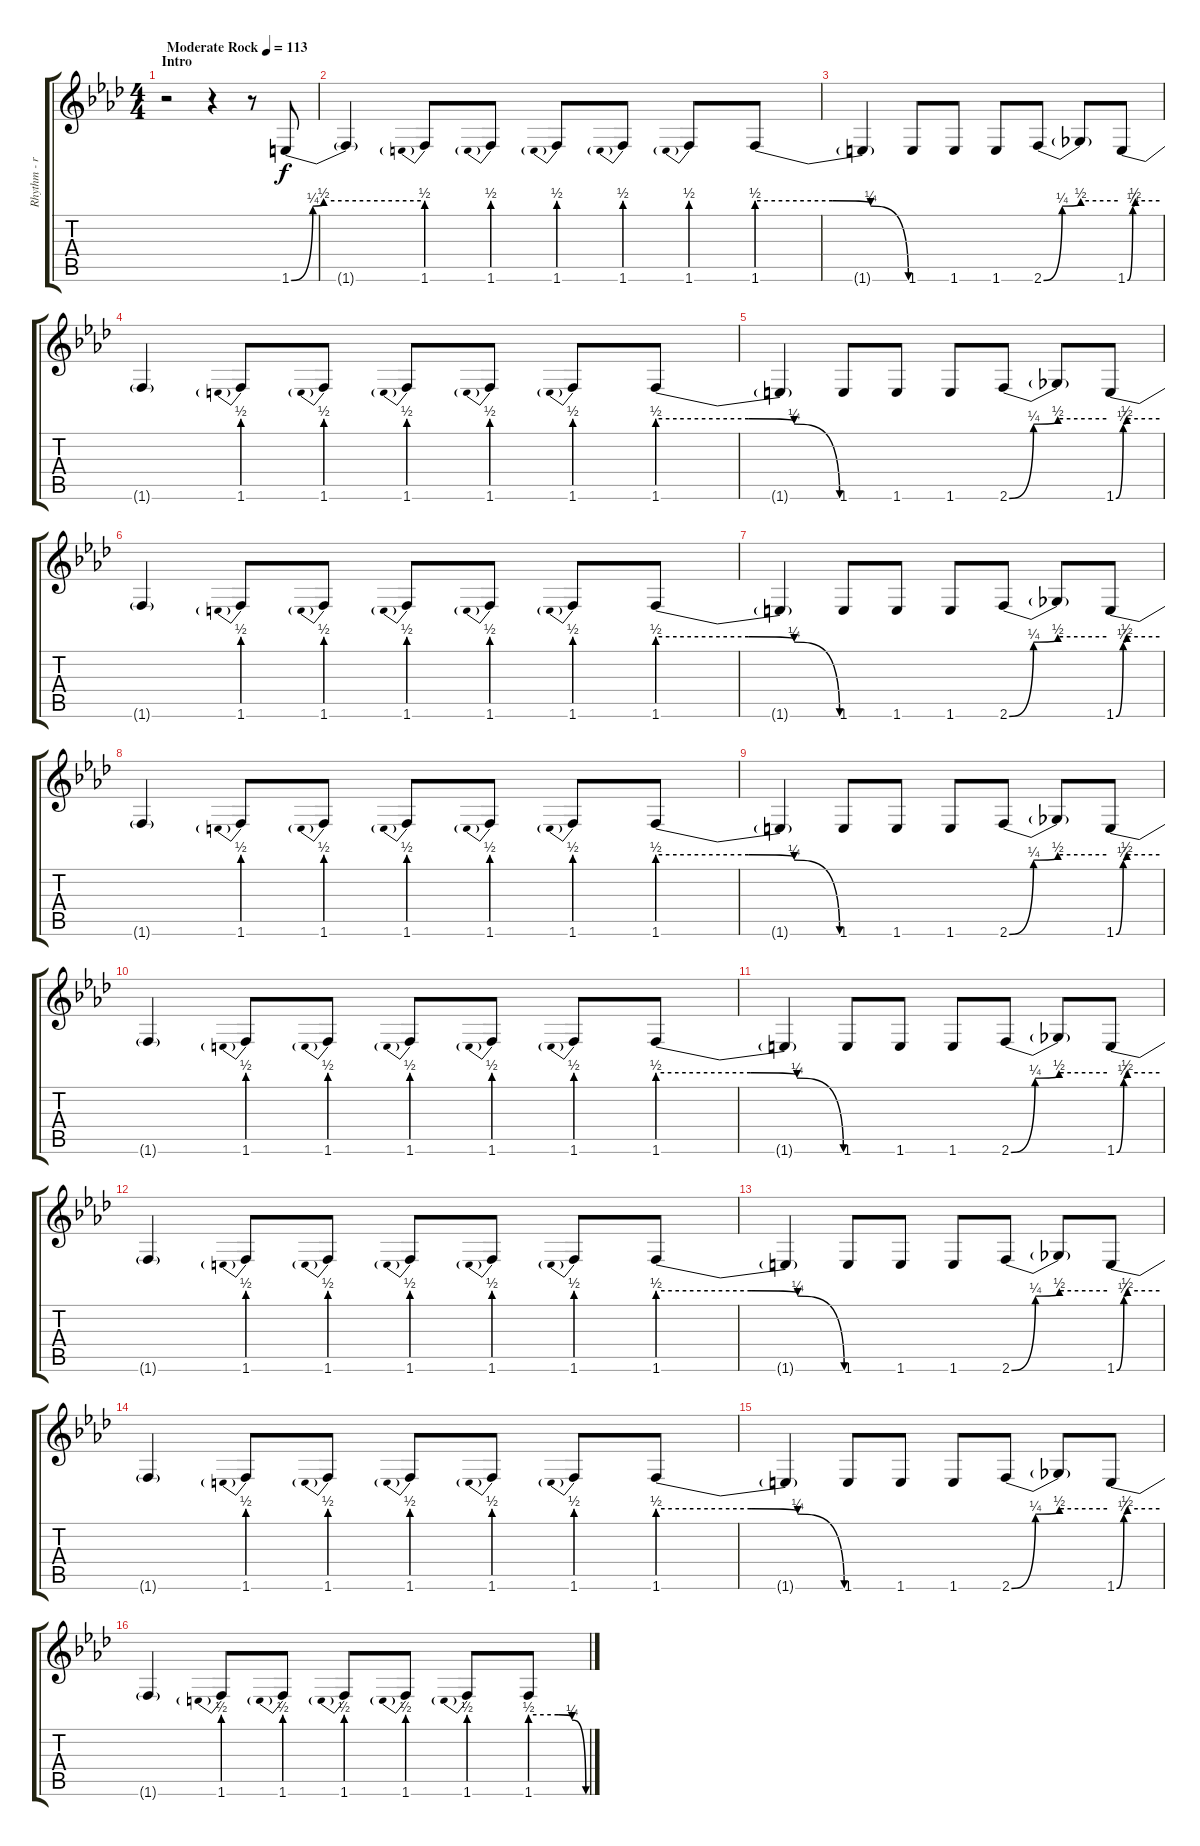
\track ("Rhythm - right - Eb tuning" "Rhythm - r") {instrument distortionguitar}
\staff {score tabs}
\tuning (Eb4 Bb3 Gb3 Db3 Ab2 Eb2) {hide}
\ts (4 4)
\section ("" "Intro")
\tempo (113 "Moderate Rock")
\clef g2
\ks fminor
r.2{dy f instrument distortionguitar} r.4 r.8 1.6{be (custom 0 0 10 1 15 2 60 2)}.8 |
1.6{t}.4 1.6{be (prebend 0 2 60 2)}.8 1.6{be (prebend 0 2 60 2)}.8 1.6{be (prebend 0 2 60 2)}.8 1.6{be (prebend 0 2 60 2)}.8 1.6{be (prebend 0 2 60 2)}.8 1.6{be (custom 0 2 30 2 45 1 60 0)}.8 |
1.6{t}.4 1.6.8 1.6.8 1.6.8 2.6{be (custom 0 0 15 1 30 2 60 2)}.8 2.6{t}.8 1.6{be (custom 0 0 10 1 15 2 60 2)}.8 |
1.6{t}.4 1.6{be (prebend 0 2 60 2)}.8 1.6{be (prebend 0 2 60 2)}.8 1.6{be (prebend 0 2 60 2)}.8 1.6{be (prebend 0 2 60 2)}.8 1.6{be (prebend 0 2 60 2)}.8 1.6{be (custom 0 2 30 2 45 1 60 0)}.8 |
1.6{t}.4 1.6.8 1.6.8 1.6.8 2.6{be (custom 0 0 15 1 30 2 60 2)}.8 2.6{t}.8 1.6{be (custom 0 0 10 1 15 2 60 2)}.8 |
1.6{t}.4 1.6{be (prebend 0 2 60 2)}.8 1.6{be (prebend 0 2 60 2)}.8 1.6{be (prebend 0 2 60 2)}.8 1.6{be (prebend 0 2 60 2)}.8 1.6{be (prebend 0 2 60 2)}.8 1.6{be (custom 0 2 30 2 45 1 60 0)}.8 |
1.6{t}.4 1.6.8 1.6.8 1.6.8 2.6{be (custom 0 0 15 1 30 2 60 2)}.8 2.6{t}.8 1.6{be (custom 0 0 10 1 15 2 60 2)}.8 |
1.6{t}.4 1.6{be (prebend 0 2 60 2)}.8 1.6{be (prebend 0 2 60 2)}.8 1.6{be (prebend 0 2 60 2)}.8 1.6{be (prebend 0 2 60 2)}.8 1.6{be (prebend 0 2 60 2)}.8 1.6{be (custom 0 2 30 2 45 1 60 0)}.8 |
1.6{t}.4 1.6.8 1.6.8 1.6.8 2.6{be (custom 0 0 15 1 30 2 60 2)}.8 2.6{t}.8 1.6{be (custom 0 0 10 1 15 2 60 2)}.8 |
1.6{t}.4 1.6{be (prebend 0 2 60 2)}.8 1.6{be (prebend 0 2 60 2)}.8 1.6{be (prebend 0 2 60 2)}.8 1.6{be (prebend 0 2 60 2)}.8 1.6{be (prebend 0 2 60 2)}.8 1.6{be (custom 0 2 30 2 45 1 60 0)}.8 |
1.6{t}.4 1.6.8 1.6.8 1.6.8 2.6{be (custom 0 0 15 1 30 2 60 2)}.8 2.6{t}.8 1.6{be (custom 0 0 10 1 15 2 60 2)}.8 |
1.6{t}.4 1.6{be (prebend 0 2 60 2)}.8 1.6{be (prebend 0 2 60 2)}.8 1.6{be (prebend 0 2 60 2)}.8 1.6{be (prebend 0 2 60 2)}.8 1.6{be (prebend 0 2 60 2)}.8 1.6{be (custom 0 2 30 2 45 1 60 0)}.8 |
1.6{t}.4 1.6.8 1.6.8 1.6.8 2.6{be (custom 0 0 15 1 30 2 60 2)}.8 2.6{t}.8 1.6{be (custom 0 0 10 1 15 2 60 2)}.8 |
1.6{t}.4 1.6{be (prebend 0 2 60 2)}.8 1.6{be (prebend 0 2 60 2)}.8 1.6{be (prebend 0 2 60 2)}.8 1.6{be (prebend 0 2 60 2)}.8 1.6{be (prebend 0 2 60 2)}.8 1.6{be (custom 0 2 30 2 45 1 60 0)}.8 |
1.6{t}.4 1.6.8 1.6.8 1.6.8 2.6{be (custom 0 0 15 1 30 2 60 2)}.8 2.6{t}.8 1.6{be (custom 0 0 10 1 15 2 60 2)}.8 |
1.6{t}.4 1.6{be (prebend 0 2 60 2)}.8 1.6{be (prebend 0 2 60 2)}.8 1.6{be (prebend 0 2 60 2)}.8 1.6{be (prebend 0 2 60 2)}.8 1.6{be (prebend 0 2 60 2)}.8 1.6{be (custom 0 2 30 2 45 1 60 0)}.8
